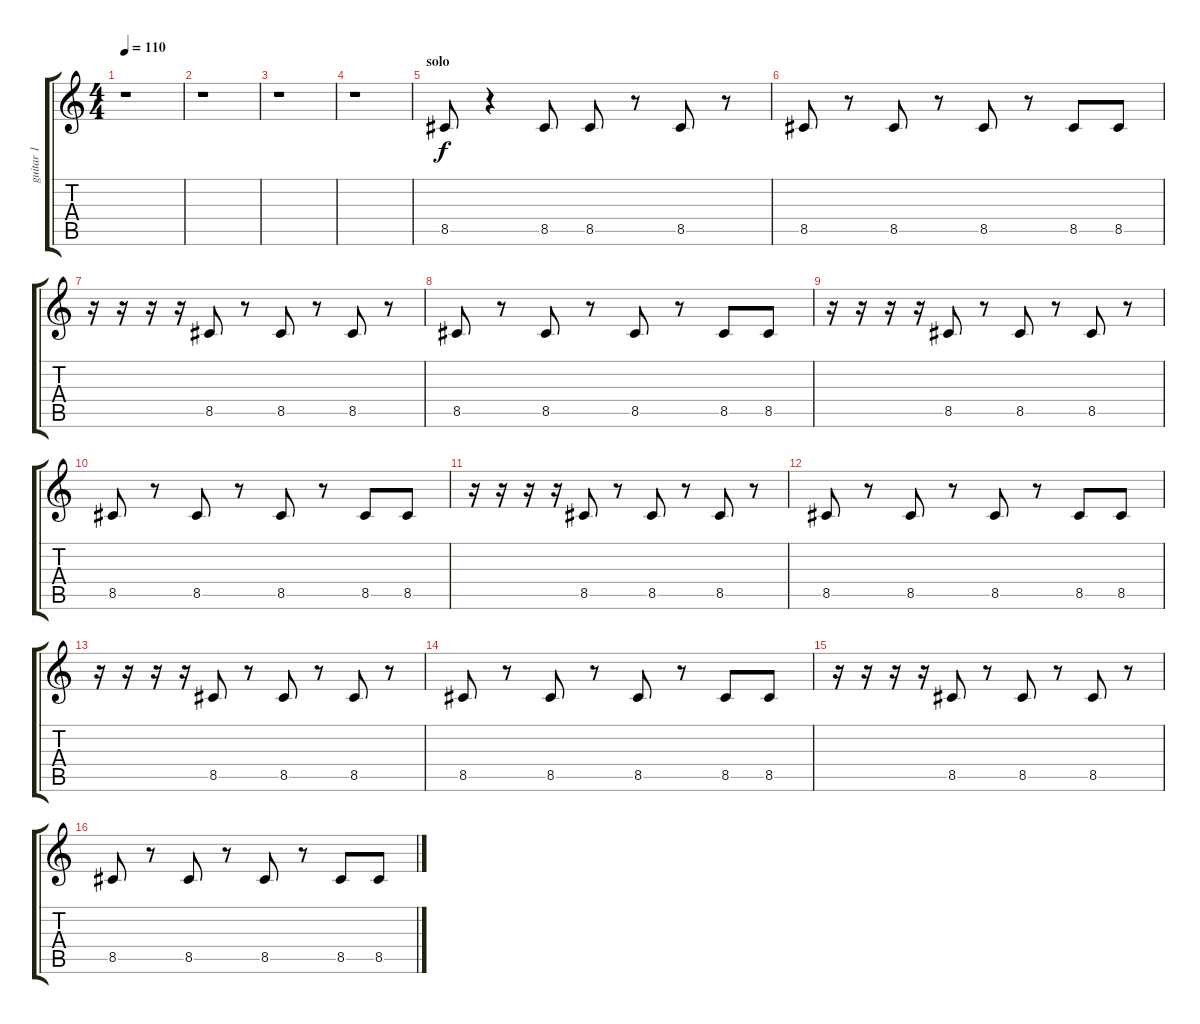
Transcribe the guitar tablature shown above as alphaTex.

\track ("guitar 1" "guitar 1") {instrument distortionguitar}
\staff {score tabs}
\tuning (C4 G3 Eb3 Bb2 F2 C2) {hide}
\ts (4 4)
\tempo 110
\clef g2
\ks c
r.1{dy f} |
r.1 |
r.1 |
r.1 |
\section ("" "solo")
8.5.8 r.4 8.5.8 8.5.8 r.8 8.5.8 r.8 |
8.5.8 r.8 8.5.8 r.8 8.5.8 r.8 8.5.8 8.5.8 |
r.16 r.16 r.16 r.16 8.5.8 r.8 8.5.8 r.8 8.5.8 r.8 |
8.5.8 r.8 8.5.8 r.8 8.5.8 r.8 8.5.8 8.5.8 |
r.16 r.16 r.16 r.16 8.5.8 r.8 8.5.8 r.8 8.5.8 r.8 |
8.5.8 r.8 8.5.8 r.8 8.5.8 r.8 8.5.8 8.5.8 |
r.16 r.16 r.16 r.16 8.5.8 r.8 8.5.8 r.8 8.5.8 r.8 |
8.5.8 r.8 8.5.8 r.8 8.5.8 r.8 8.5.8 8.5.8 |
r.16 r.16 r.16 r.16 8.5.8 r.8 8.5.8 r.8 8.5.8 r.8 |
8.5.8 r.8 8.5.8 r.8 8.5.8 r.8 8.5.8 8.5.8 |
r.16 r.16 r.16 r.16 8.5.8 r.8 8.5.8 r.8 8.5.8 r.8 |
8.5.8 r.8 8.5.8 r.8 8.5.8 r.8 8.5.8 8.5.8
